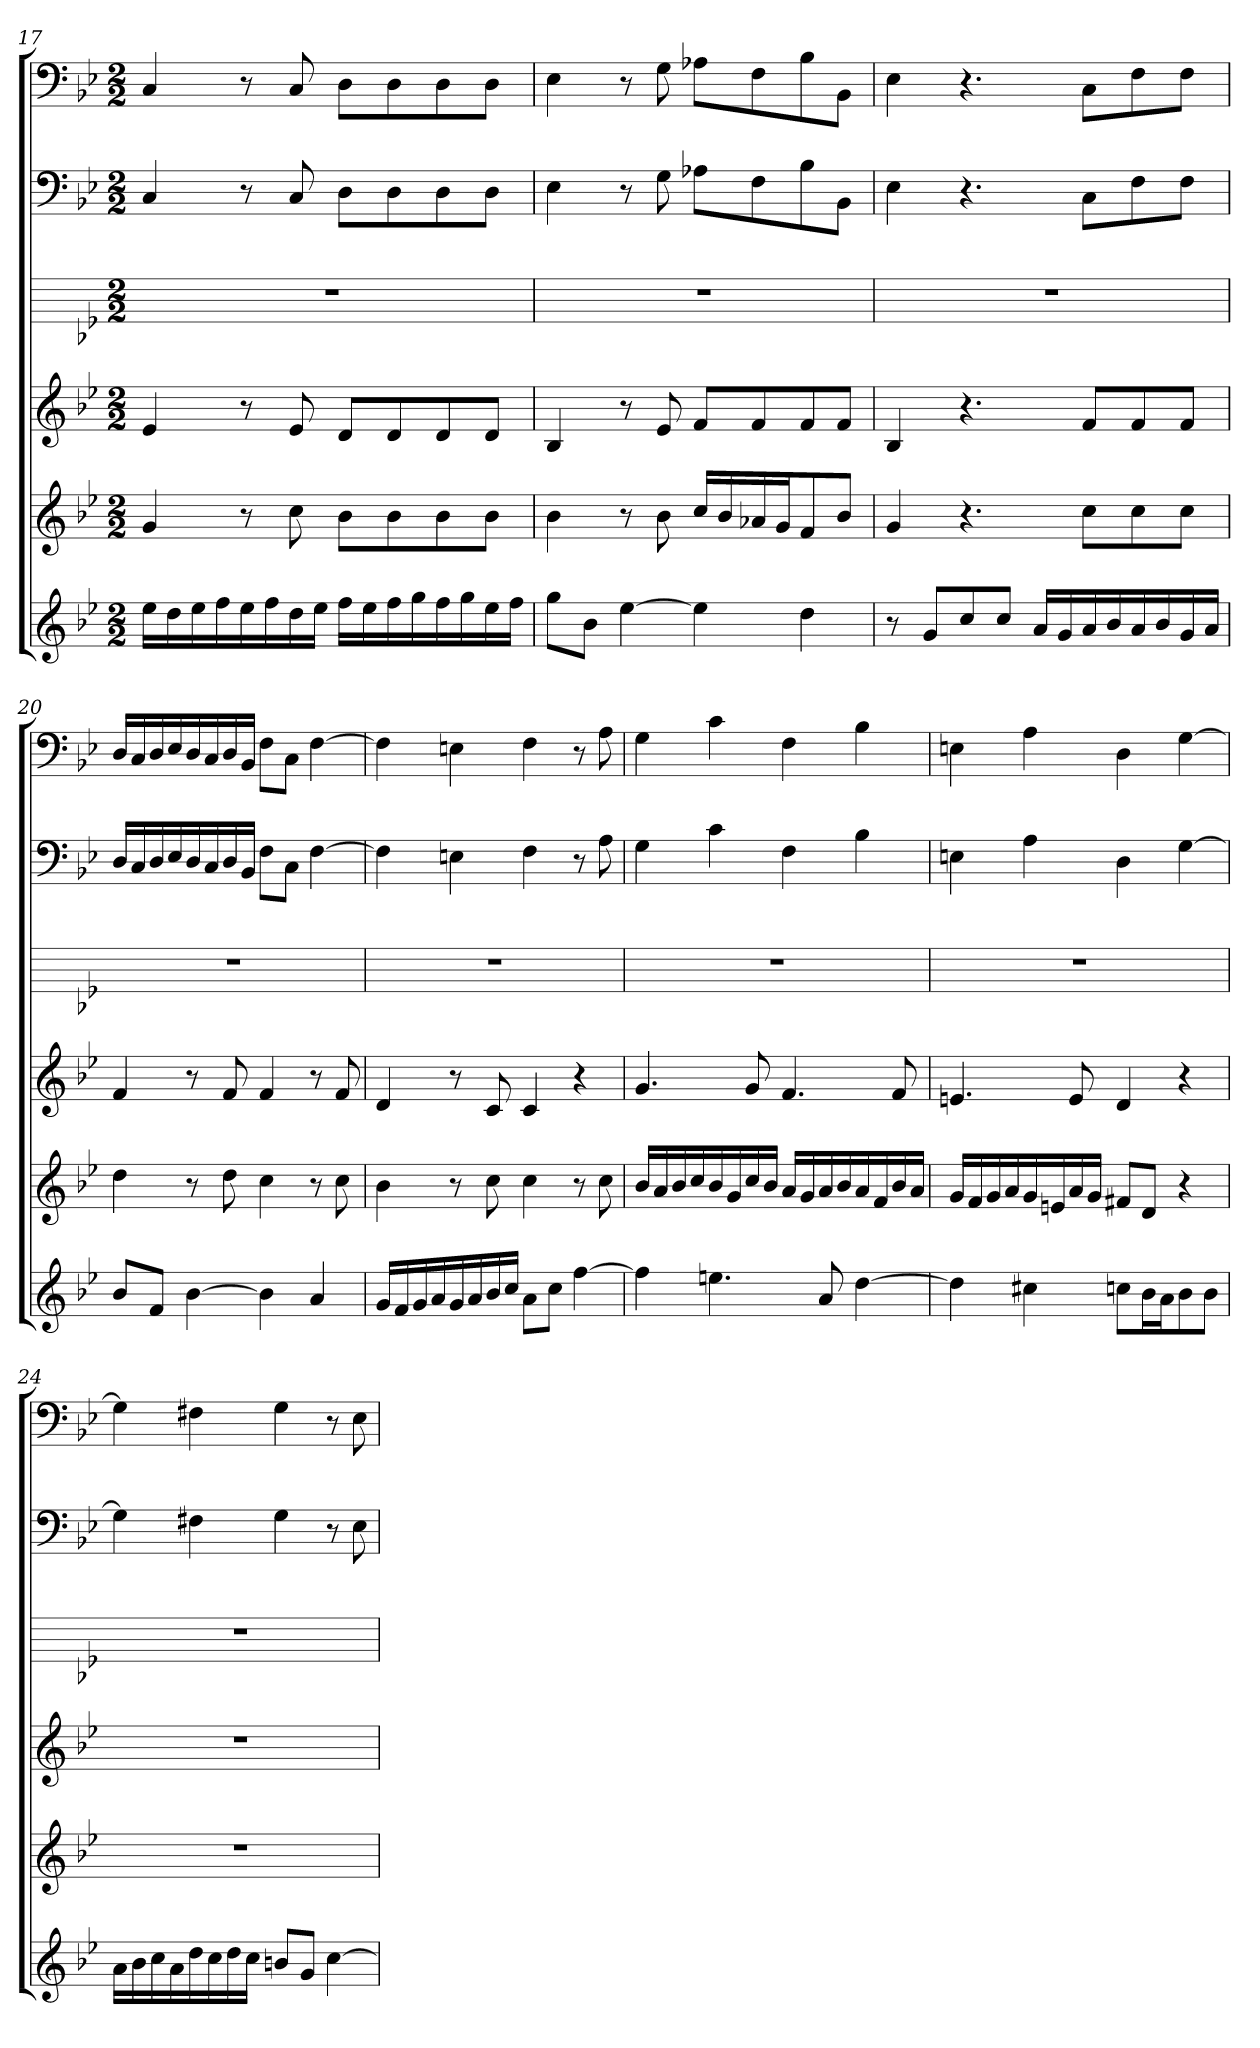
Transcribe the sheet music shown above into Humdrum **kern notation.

**kern	**kern	**kern	**kern	**kern	**kern
*part6	*part5	*part4	*part3	*part2	*part1
*staff6	*staff5	*staff4	*staff3	*staff2	*staff1
*k[b-e-]	*k[b-e-]	*k[b-e-]	*k[b-e-]	*k[b-e-]	*k[b-e-]
*B-:	*B-:	*B-:	*B-:	*B-:	*B-:
*M2/2	*M2/2	*M2/2	*M2/2	*M2/2	*M2/2
=17	=17	=17	=17	=17	=17
16ee-LL	4g	4e-	1r	4C	4C
16dd	.	.	.	.	.
16ee-	.	.	.	.	.
16ff	.	.	.	.	.
16ee-	8r	8r	.	8r	8r
16ff	.	.	.	.	.
16dd	8cc	8e-	.	8C	8C
16ee-JJ	.	.	.	.	.
16ffLL	8b-L	8dL	.	8DL	8DL
16ee-	.	.	.	.	.
16ff	8b-	8d	.	8D	8D
16gg	.	.	.	.	.
16ff	8b-	8d	.	8D	8D
16gg	.	.	.	.	.
16ee-	8b-J	8dJ	.	8DJ	8DJ
16ffJJ	.	.	.	.	.
=18	=18	=18	=18	=18	=18
8ggL	4b-	4B-	1r	4E-	4E-
8b-J	.	.	.	.	.
[4ee-	8r	8r	.	8r	8r
.	8b-	8e-	.	8G	8G
4ee-]	16ccLL	8fL	.	8A-XL	8A-XL
.	16b-	.	.	.	.
.	16a-X	8f	.	8F	8F
.	16gJ	.	.	.	.
4dd	8f	8f	.	8B-	8B-
.	8b-J	8fJ	.	8BB-J	8BB-J
=19	=19	=19	=19	=19	=19
8r	4g	4B-	1r	4E-	4E-
8gL	.	.	.	.	.
8cc	4.r	4.r	.	4.r	4.r
8ccJ	.	.	.	.	.
16aLL	.	.	.	.	.
16g	.	.	.	.	.
16a	8ccL	8fL	.	8CL	8CL
16b-	.	.	.	.	.
16a	8cc	8f	.	8F	8F
16b-	.	.	.	.	.
16g	8ccJ	8fJ	.	8FJ	8FJ
16aJJ	.	.	.	.	.
=20	=20	=20	=20	=20	=20
8b-L	4dd	4f	1r	16DLL	16DLL
.	.	.	.	16C	16C
8fJ	.	.	.	16D	16D
.	.	.	.	16E-	16E-
[4b-	8r	8r	.	16D	16D
.	.	.	.	16C	16C
.	8dd	8f	.	16D	16D
.	.	.	.	16BB-JJ	16BB-JJ
4b-]	4cc	4f	.	8FL	8FL
.	.	.	.	8CJ	8CJ
4a	8r	8r	.	[4F	[4F
.	8cc	8f	.	.	.
=21	=21	=21	=21	=21	=21
16gLL	4b-	4d	1r	4F]	4F]
16f	.	.	.	.	.
16g	.	.	.	.	.
16a	.	.	.	.	.
16g	8r	8r	.	4En	4En
16a	.	.	.	.	.
16b-	8cc	8c	.	.	.
16ccJJ	.	.	.	.	.
8aL	4cc	4c	.	4F	4F
8ccJ	.	.	.	.	.
[4ff	8r	4r	.	8r	8r
.	8cc	.	.	8A	8A
=22	=22	=22	=22	=22	=22
4ff]	16b-LL	4.g	1r	4G	4G
.	16a	.	.	.	.
.	16b-	.	.	.	.
.	16cc	.	.	.	.
4.een	16b-	.	.	4c	4c
.	16g	.	.	.	.
.	16cc	8g	.	.	.
.	16b-JJ	.	.	.	.
.	16aLL	4.f	.	4F	4F
.	16g	.	.	.	.
8a	16a	.	.	.	.
.	16b-	.	.	.	.
[4dd	16a	.	.	4B-	4B-
.	16f	.	.	.	.
.	16b-	8f	.	.	.
.	16aJJ	.	.	.	.
=23	=23	=23	=23	=23	=23
4dd]	16gLL	4.en	1r	4En	4En
.	16f	.	.	.	.
.	16g	.	.	.	.
.	16a	.	.	.	.
4cc#X	16g	.	.	4A	4A
.	16en	.	.	.	.
.	16a	8e	.	.	.
.	16gJJ	.	.	.	.
8ccnL	8f#XL	4d	.	4D	4D
16b-L	8dJ	.	.	.	.
16aJ	.	.	.	.	.
8b-	4r	4r	.	[4G	[4G
8b-J	.	.	.	.	.
=24	=24	=24	=24	=24	=24
16aLL	1r	1r	1r	4G]	4G]
16b-	.	.	.	.	.
16cc	.	.	.	.	.
16a	.	.	.	.	.
16dd	.	.	.	4F#X	4F#X
16cc	.	.	.	.	.
16dd	.	.	.	.	.
16ccJJ	.	.	.	.	.
8bnL	.	.	.	4G	4G
8gJ	.	.	.	.	.
[4cc	.	.	.	8r	8r
.	.	.	.	8E-	8E-
=	=	=	=	=	=
*-	*-	*-	*-	*-	*-
